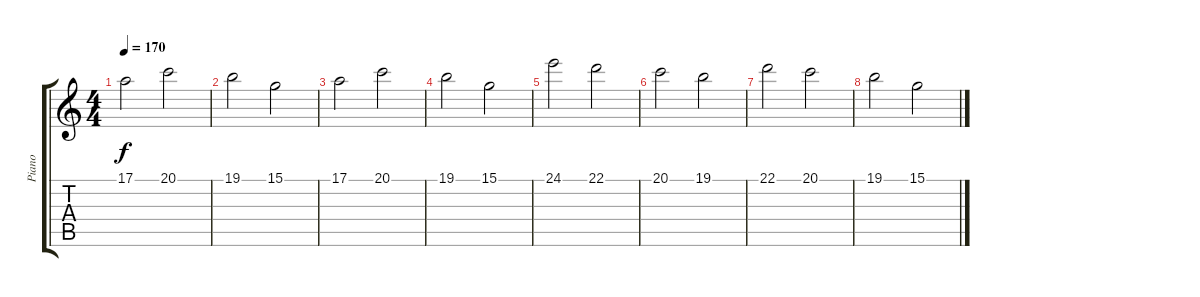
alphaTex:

\track ("Piano" "Piano") {instrument acousticgrandpiano}
\staff {score tabs}
\tuning (E4 B3 G3 D3 A2 E2) {hide}
\ts (4 4)
\tempo 170
\clef g2
\ks c
17.1.2{dy f} 20.1.2 |
19.1.2 15.1.2 |
17.1.2 20.1.2 |
19.1.2 15.1.2 |
24.1.2 22.1.2 |
20.1.2 19.1.2 |
22.1.2 20.1.2 |
19.1.2 15.1.2
